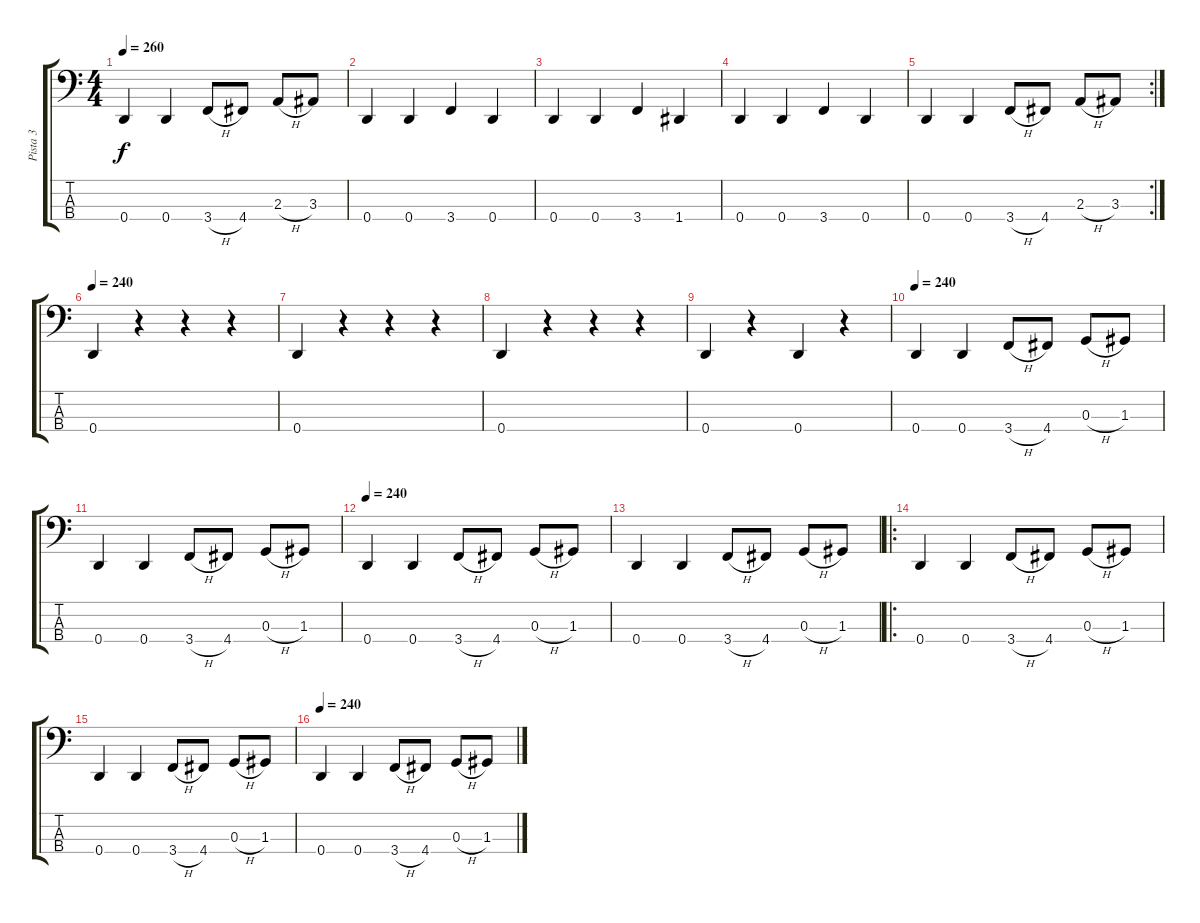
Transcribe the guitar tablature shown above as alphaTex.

\track ("Pista 3" "Pista 3") {instrument electricbassfinger}
\staff {score tabs}
\tuning (F2 C2 G1 D1) {hide}
\ts (4 4)
\tempo 260
\clef f4
\ks c
0.4.4{dy f} 0.4.4 3.4{h}.8 4.4.8 2.3{h}.8 3.3.8 |
0.4.4 0.4.4 3.4.4 0.4.4 |
0.4.4 0.4.4 3.4.4 1.4.4 |
0.4.4 0.4.4 3.4.4 0.4.4 |
\rc 2
0.4.4 0.4.4 3.4{h}.8 4.4.8 2.3{h}.8 3.3.8 |
\tempo 240
0.4.4 r.4 r.4 r.4 |
0.4.4 r.4 r.4 r.4 |
0.4.4 r.4 r.4 r.4 |
0.4.4 r.4 0.4.4 r.4 |
\tempo 240
0.4.4 0.4.4 3.4{h}.8 4.4.8 0.3{h}.8 1.3.8 |
0.4.4 0.4.4 3.4{h}.8 4.4.8 0.3{h}.8 1.3.8 |
\tempo 240
0.4.4 0.4.4 3.4{h}.8 4.4.8 0.3{h}.8 1.3.8 |
0.4.4 0.4.4 3.4{h}.8 4.4.8 0.3{h}.8 1.3.8 |
\ro
0.4.4 0.4.4 3.4{h}.8 4.4.8 0.3{h}.8 1.3.8 |
0.4.4 0.4.4 3.4{h}.8 4.4.8 0.3{h}.8 1.3.8 |
\tempo 240
0.4.4 0.4.4 3.4{h}.8 4.4.8 0.3{h}.8 1.3.8
